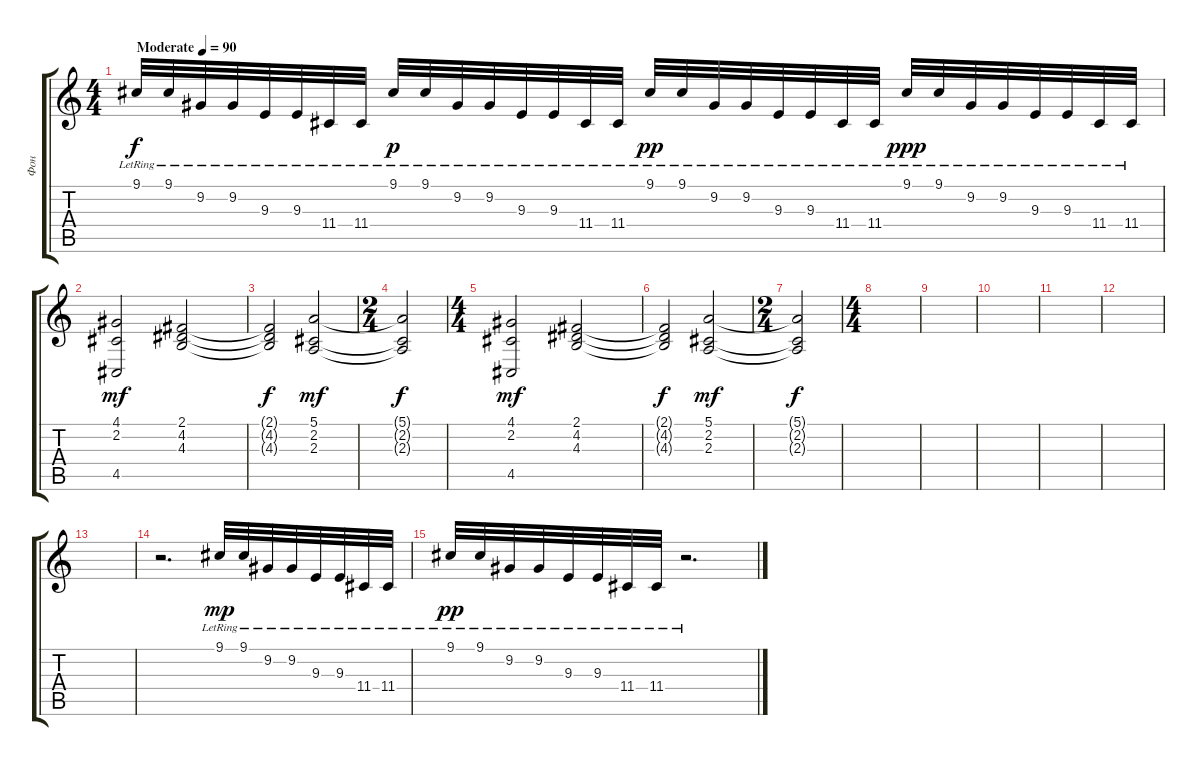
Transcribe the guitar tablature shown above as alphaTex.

\track ("Фон" "Фон") {instrument stringensemble1}
\staff {score tabs}
\tuning (E4 B3 G3 D3 A2 E2) {hide}
\ts (4 4)
\tempo (90 "Moderate")
\clef g2
\ks c
9.1{lr}.32{dy f instrument acousticguitarsteel} 9.1{lr}.32 9.2{lr}.32 9.2{lr}.32 9.3{lr}.32 9.3{lr}.32 11.4{lr}.32 11.4{lr}.32 9.1{lr}.32{dy p} 9.1{lr}.32 9.2{lr}.32 9.2{lr}.32 9.3{lr}.32 9.3{lr}.32 11.4{lr}.32 11.4{lr}.32 9.1{lr}.32{dy pp} 9.1{lr}.32 9.2{lr}.32 9.2{lr}.32 9.3{lr}.32 9.3{lr}.32 11.4{lr}.32 11.4{lr}.32 9.1{lr}.32{dy ppp} 9.1{lr}.32 9.2{lr}.32 9.2{lr}.32 9.3{lr}.32 9.3{lr}.32 11.4{lr}.32 11.4{lr}.32 |
(4.1 2.2 4.5).2{dy mf instrument stringensemble1} (2.1 4.2 4.3).2 |
(2.1{t} 4.2{t} 4.3{t}).2{dy f} (5.1 2.2 2.3).2{dy mf} |
\ts (2 4)
(5.1{t} 2.2{t} 2.3{t}).2{dy f} |
\ts (4 4)
(4.1 2.2 4.5).2{dy mf} (2.1 4.2 4.3).2 |
(2.1{t} 4.2{t} 4.3{t}).2{dy f} (5.1 2.2 2.3).2{dy mf} |
\ts (2 4)
(5.1{t} 2.2{t} 2.3{t}).2{dy f} |
\ts (4 4)
|
|
|
|
|
|
r.2{d} 9.1{lr}.32{dy mp instrument acousticguitarsteel} 9.1{lr}.32 9.2{lr}.32 9.2{lr}.32 9.3{lr}.32 9.3{lr}.32 11.4{lr}.32 11.4{lr}.32 |
9.1{lr}.32{dy pp} 9.1{lr}.32 9.2{lr}.32 9.2{lr}.32 9.3{lr}.32 9.3{lr}.32 11.4{lr}.32 11.4{lr}.32 r.2{d}
